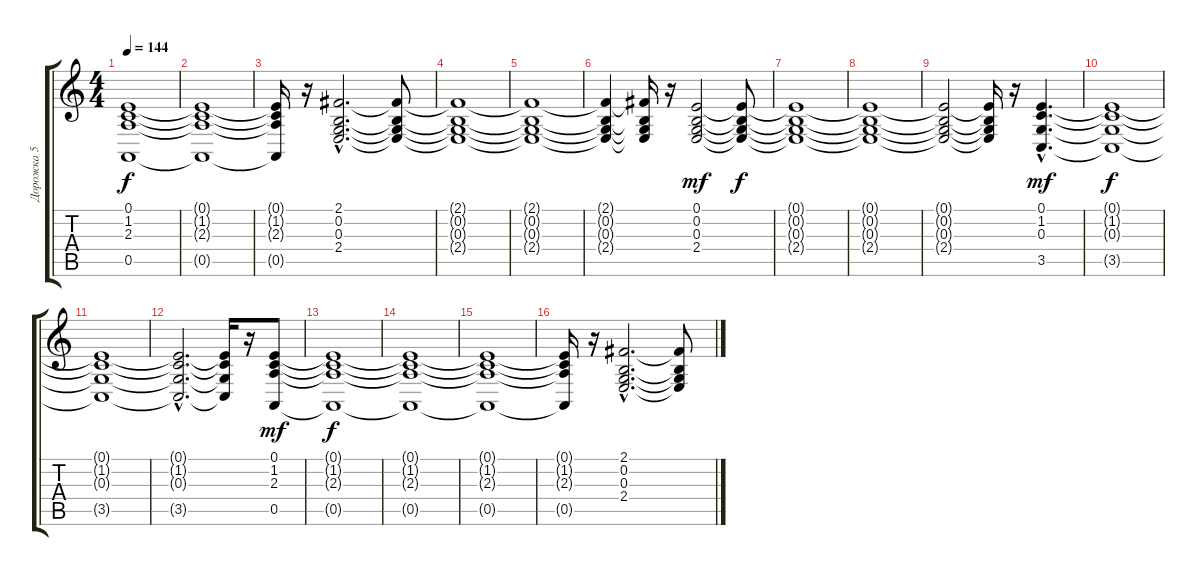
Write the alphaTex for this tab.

\track ("Дорожка 5" "Дорожка 5") {instrument stringensemble1}
\staff {score tabs}
\tuning (E4 B3 G3 D3 A2 E2) {hide}
\ts (4 4)
\tempo 144
\clef g2
\ks c
(0.1{t} 1.2{t} 2.3{t} 0.5{t}).1{dy f} |
(0.1{t} 1.2{t} 2.3{t} 0.5{t}).1 |
(0.1{t} 1.2{t} 2.3{t} 0.5{t}).16 r.16 (2.1{hac} 0.2{hac} 0.3{hac} 2.4{hac}).2{d} (2.1{t} 0.2{t} 0.3{t} 2.4{t}).8 |
(2.1{t} 0.2{t} 0.3{t} 2.4{t}).1 |
(2.1{t} 0.2{t} 0.3{t} 2.4{t}).1 |
(2.1{t} 0.2{t} 0.3{t} 2.4{t}).4 (2.1{t} 0.2{t} 0.3{t} 2.4{t}).16 r.16 (0.1 0.2 0.3 2.4).2{dy mf} (0.1{t} 0.2{t} 0.3{t} 2.4{t}).8{dy f} |
(0.1{t} 0.2{t} 0.3{t} 2.4{t}).1 |
(0.1{t} 0.2{t} 0.3{t} 2.4{t}).1 |
(0.1{t} 0.2{t} 0.3{t} 2.4{t}).2 (0.1{t} 0.2{t} 0.3{t} 2.4{t}).16 r.16 (0.1{hac} 1.2{hac} 0.3{hac} 3.5{hac}).4{d dy mf} |
(0.1{t} 1.2{t} 0.3{t} 3.5{t}).1{dy f} |
(0.1{t} 1.2{t} 0.3{t} 3.5{t}).1 |
(0.1{hac t} 1.2{hac t} 0.3{hac t} 3.5{hac t}).2{d} (0.1{t} 1.2{t} 0.3{t} 3.5{t}).16 r.16 (0.1 1.2 2.3 0.5).8{dy mf} |
(0.1{t} 1.2{t} 2.3{t} 0.5{t}).1{dy f} |
(0.1{t} 1.2{t} 2.3{t} 0.5{t}).1 |
(0.1{t} 1.2{t} 2.3{t} 0.5{t}).1 |
(0.1{t} 1.2{t} 2.3{t} 0.5{t}).16 r.16 (2.1{hac} 0.2{hac} 0.3{hac} 2.4{hac}).2{d} (2.1{t} 0.2{t} 0.3{t} 2.4{t}).8
